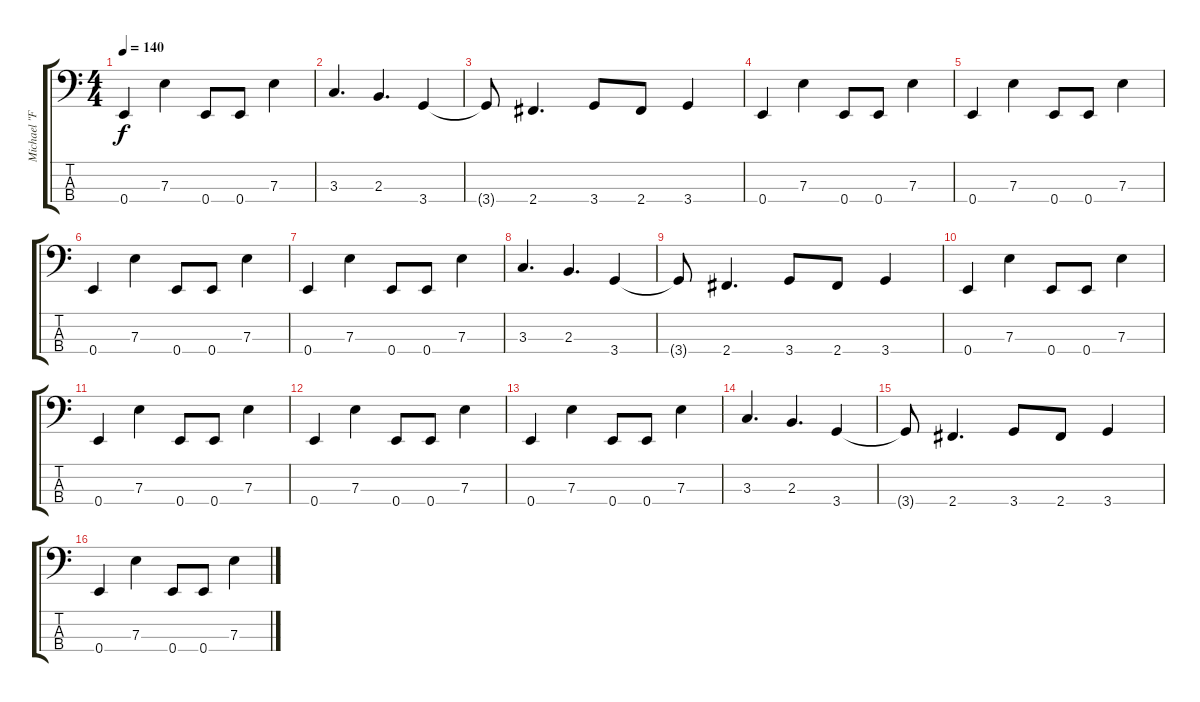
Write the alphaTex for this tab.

\track ("Michael \"Flint\" Vujea" "Michael \"F") {instrument electricbassfinger}
\staff {score tabs}
\tuning (G2 D2 A1 E1) {hide}
\ts (4 4)
\tempo 140
\clef f4
\ks c
0.4.4{dy f} 7.3.4 0.4.8 0.4.8 7.3.4 |
3.3.4{d} 2.3.4{d} 3.4.4 |
3.4{t}.8 2.4.4{d} 3.4.8 2.4.8 3.4.4 |
0.4.4 7.3.4 0.4.8 0.4.8 7.3.4 |
0.4.4 7.3.4 0.4.8 0.4.8 7.3.4 |
0.4.4 7.3.4 0.4.8 0.4.8 7.3.4 |
0.4.4 7.3.4 0.4.8 0.4.8 7.3.4 |
3.3.4{d} 2.3.4{d} 3.4.4 |
3.4{t}.8 2.4.4{d} 3.4.8 2.4.8 3.4.4 |
0.4.4 7.3.4 0.4.8 0.4.8 7.3.4 |
0.4.4 7.3.4 0.4.8 0.4.8 7.3.4 |
0.4.4 7.3.4 0.4.8 0.4.8 7.3.4 |
0.4.4 7.3.4 0.4.8 0.4.8 7.3.4 |
3.3.4{d} 2.3.4{d} 3.4.4 |
3.4{t}.8 2.4.4{d} 3.4.8 2.4.8 3.4.4 |
0.4.4 7.3.4 0.4.8 0.4.8 7.3.4
